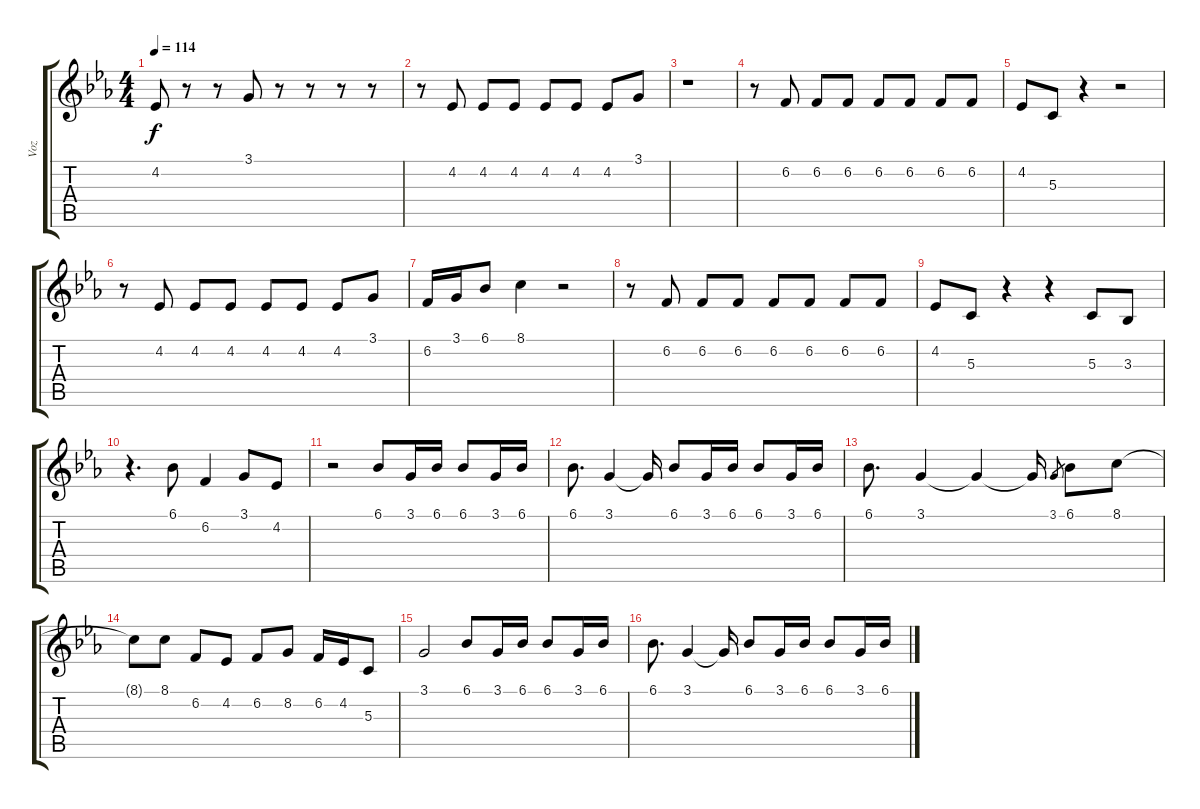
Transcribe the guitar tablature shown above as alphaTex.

\track ("Voz" "Voz") {instrument acousticgrandpiano}
\staff {score tabs}
\tuning (E4 B3 G3 D3 A2 E2) {hide}
\ts (4 4)
\tempo 114
\clef g2
\ks eb
4.2.8{dy f} r.8 r.8 3.1.8 r.8 r.8 r.8 r.8 |
r.8 4.2.8 4.2.8 4.2.8 4.2.8 4.2.8 4.2.8 3.1.8 |
r.1 |
r.8 6.2.8 6.2.8 6.2.8 6.2.8 6.2.8 6.2.8 6.2.8 |
4.2.8 5.3.8 r.4 r.2 |
r.8 4.2.8 4.2.8 4.2.8 4.2.8 4.2.8 4.2.8 3.1.8 |
6.2.16 3.1.16 6.1.8 8.1.4 r.2 |
r.8 6.2.8 6.2.8 6.2.8 6.2.8 6.2.8 6.2.8 6.2.8 |
4.2.8 5.3.8 r.4 r.4 5.3.8 3.3.8 |
r.4{d} 6.1.8 6.2.4 3.1.8 4.2.8 |
r.2 6.1.8 3.1.16 6.1.16 6.1.8 3.1.16 6.1.16 |
6.1.8{d} 3.1.4 3.1{t}.16 6.1.8 3.1.16 6.1.16 6.1.8 3.1.16 6.1.16 |
6.1.8{d} 3.1.4 3.1{t}.4 3.1{t}.16 3.1.8{gr} 6.1.8 8.1.8 |
8.1{t}.8 8.1.8 6.2.8 4.2.8 6.2.8 8.2.8 6.2.16 4.2.16 5.3.8 |
3.1.2 6.1.8 3.1.16 6.1.16 6.1.8 3.1.16 6.1.16 |
6.1.8{d} 3.1.4 3.1{t}.16 6.1.8 3.1.16 6.1.16 6.1.8 3.1.16 6.1.16
